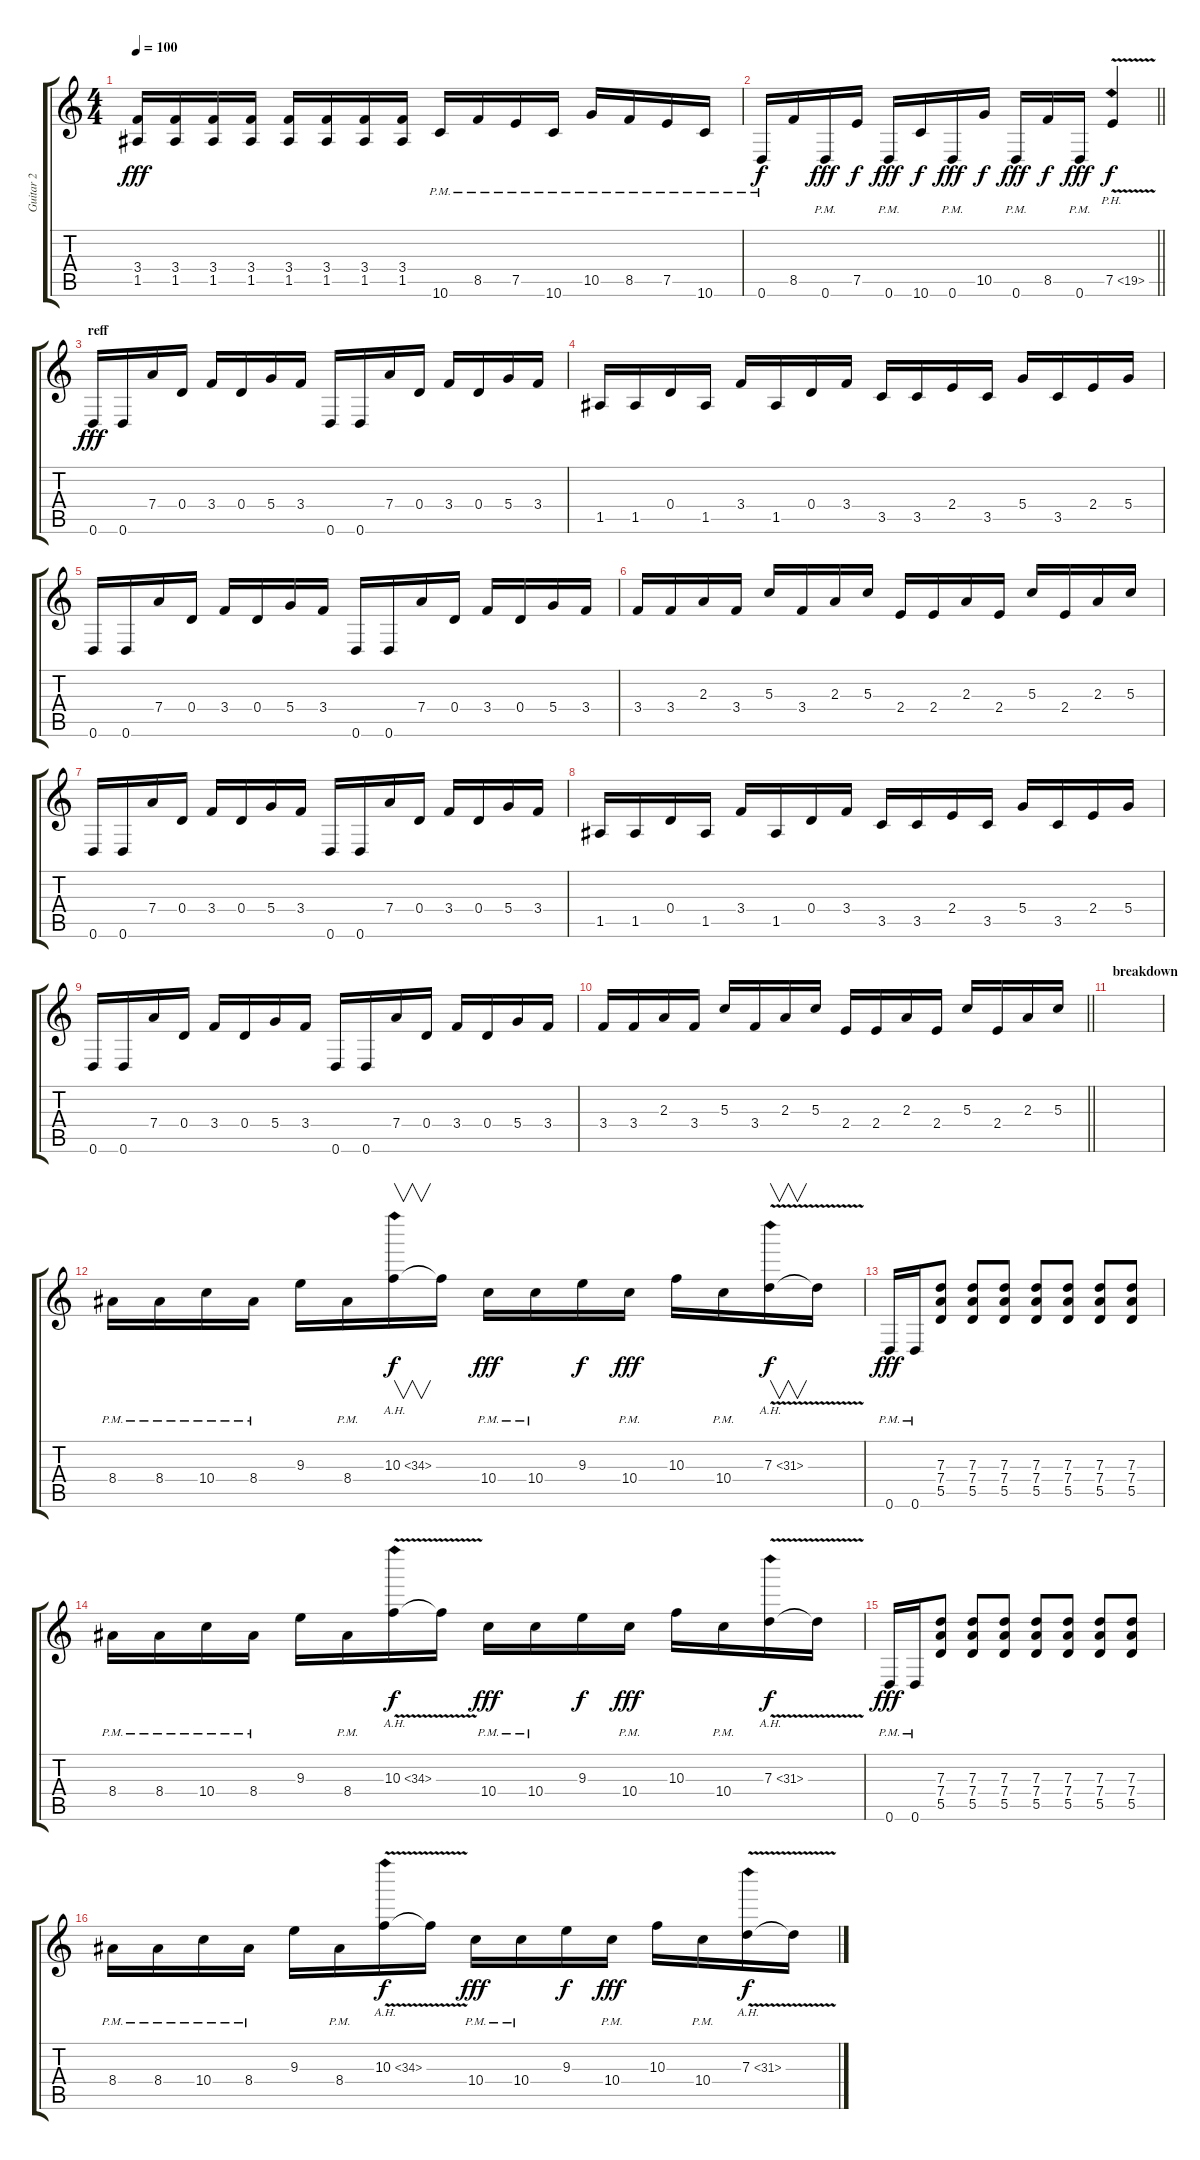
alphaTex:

\track ("Guitar 2" "Guitar 2") {instrument distortionguitar}
\staff {score tabs}
\tuning (E4 B3 G3 D3 A2 D2) {hide}
\ts (4 4)
\tempo 100
\clef g2
\ks c
(3.4 1.5).16{dy fff} (3.4 1.5).16 (3.4 1.5).16 (3.4 1.5).16 (3.4 1.5).16 (3.4 1.5).16 (3.4 1.5).16 (3.4 1.5).16 10.6{pm}.16{volume 16} 8.5{pm}.16 7.5{pm}.16 10.6{pm}.16 10.5{pm}.16 8.5{pm}.16 7.5{pm}.16 10.6{pm}.16 |
\barLineRight lightlight
0.6{pm}.16{dy f} 8.5.16 0.6{pm}.16{dy fff} 7.5.16{dy f} 0.6{pm}.16{dy fff} 10.6.16{dy f} 0.6{pm}.16{dy fff} 10.5.16{dy f} 0.6{pm}.16{dy fff} 8.5.16{dy f} 0.6{pm}.16{dy fff} 7.5{ph 12 v}.4{dy f} |
\section ("" "reff")
0.6.16{dy fff} 0.6.16 7.4.16 0.4.16 3.4.16 0.4.16 5.4.16 3.4.16 0.6.16 0.6.16 7.4.16 0.4.16 3.4.16 0.4.16 5.4.16 3.4.16 |
1.5.16 1.5.16 0.4.16 1.5.16 3.4.16 1.5.16 0.4.16 3.4.16 3.5.16 3.5.16 2.4.16 3.5.16 5.4.16 3.5.16 2.4.16 5.4.16 |
0.6.16 0.6.16 7.4.16 0.4.16 3.4.16 0.4.16 5.4.16 3.4.16 0.6.16 0.6.16 7.4.16 0.4.16 3.4.16 0.4.16 5.4.16 3.4.16 |
3.4.16 3.4.16 2.3.16 3.4.16 5.3.16 3.4.16 2.3.16 5.3.16 2.4.16 2.4.16 2.3.16 2.4.16 5.3.16 2.4.16 2.3.16 5.3.16 |
0.6.16 0.6.16 7.4.16 0.4.16 3.4.16 0.4.16 5.4.16 3.4.16 0.6.16 0.6.16 7.4.16 0.4.16 3.4.16 0.4.16 5.4.16 3.4.16 |
1.5.16 1.5.16 0.4.16 1.5.16 3.4.16 1.5.16 0.4.16 3.4.16 3.5.16 3.5.16 2.4.16 3.5.16 5.4.16 3.5.16 2.4.16 5.4.16 |
0.6.16 0.6.16 7.4.16 0.4.16 3.4.16 0.4.16 5.4.16 3.4.16 0.6.16 0.6.16 7.4.16 0.4.16 3.4.16 0.4.16 5.4.16 3.4.16 |
\barLineRight lightlight
3.4.16 3.4.16 2.3.16 3.4.16 5.3.16 3.4.16 2.3.16 5.3.16 2.4.16 2.4.16 2.3.16 2.4.16 5.3.16 2.4.16 2.3.16 5.3.16 |
\section ("" "breakdown")
|
8.4{pm}.16 8.4{pm}.16 10.4{pm}.16 8.4{pm}.16 9.3.16 8.4{pm}.16 10.3{ah 24}.16{v dy f} 10.3{t}.16 10.4{pm}.16{dy fff} 10.4{pm}.16 9.3.16{dy f} 10.4{pm}.16{dy fff} 10.3.16 10.4{pm}.16 7.3{ah 24 v}.16{v dy f} 7.3{t}.16 |
0.6{pm}.16{dy fff} 0.6{pm}.16 (7.3 7.4 5.5).8 (7.3 7.4 5.5).8 (7.3 7.4 5.5).8 (7.3 7.4 5.5).8 (7.3 7.4 5.5).8 (7.3 7.4 5.5).8 (7.3 7.4 5.5).8 |
8.4{pm}.16 8.4{pm}.16 10.4{pm}.16 8.4{pm}.16 9.3.16 8.4{pm}.16 10.3{ah 24 v}.16{dy f} 10.3{t}.16 10.4{pm}.16{dy fff} 10.4{pm}.16 9.3.16{dy f} 10.4{pm}.16{dy fff} 10.3.16 10.4{pm}.16 7.3{ah 24 v}.16{dy f} 7.3{t}.16 |
0.6{pm}.16{dy fff} 0.6{pm}.16 (7.3 7.4 5.5).8 (7.3 7.4 5.5).8 (7.3 7.4 5.5).8 (7.3 7.4 5.5).8 (7.3 7.4 5.5).8 (7.3 7.4 5.5).8 (7.3 7.4 5.5).8 |
8.4{pm}.16 8.4{pm}.16 10.4{pm}.16 8.4{pm}.16 9.3.16 8.4{pm}.16 10.3{ah 24 v}.16{dy f} 10.3{t}.16 10.4{pm}.16{dy fff} 10.4{pm}.16 9.3.16{dy f} 10.4{pm}.16{dy fff} 10.3.16 10.4{pm}.16 7.3{ah 24 v}.16{dy f} 7.3{t}.16
